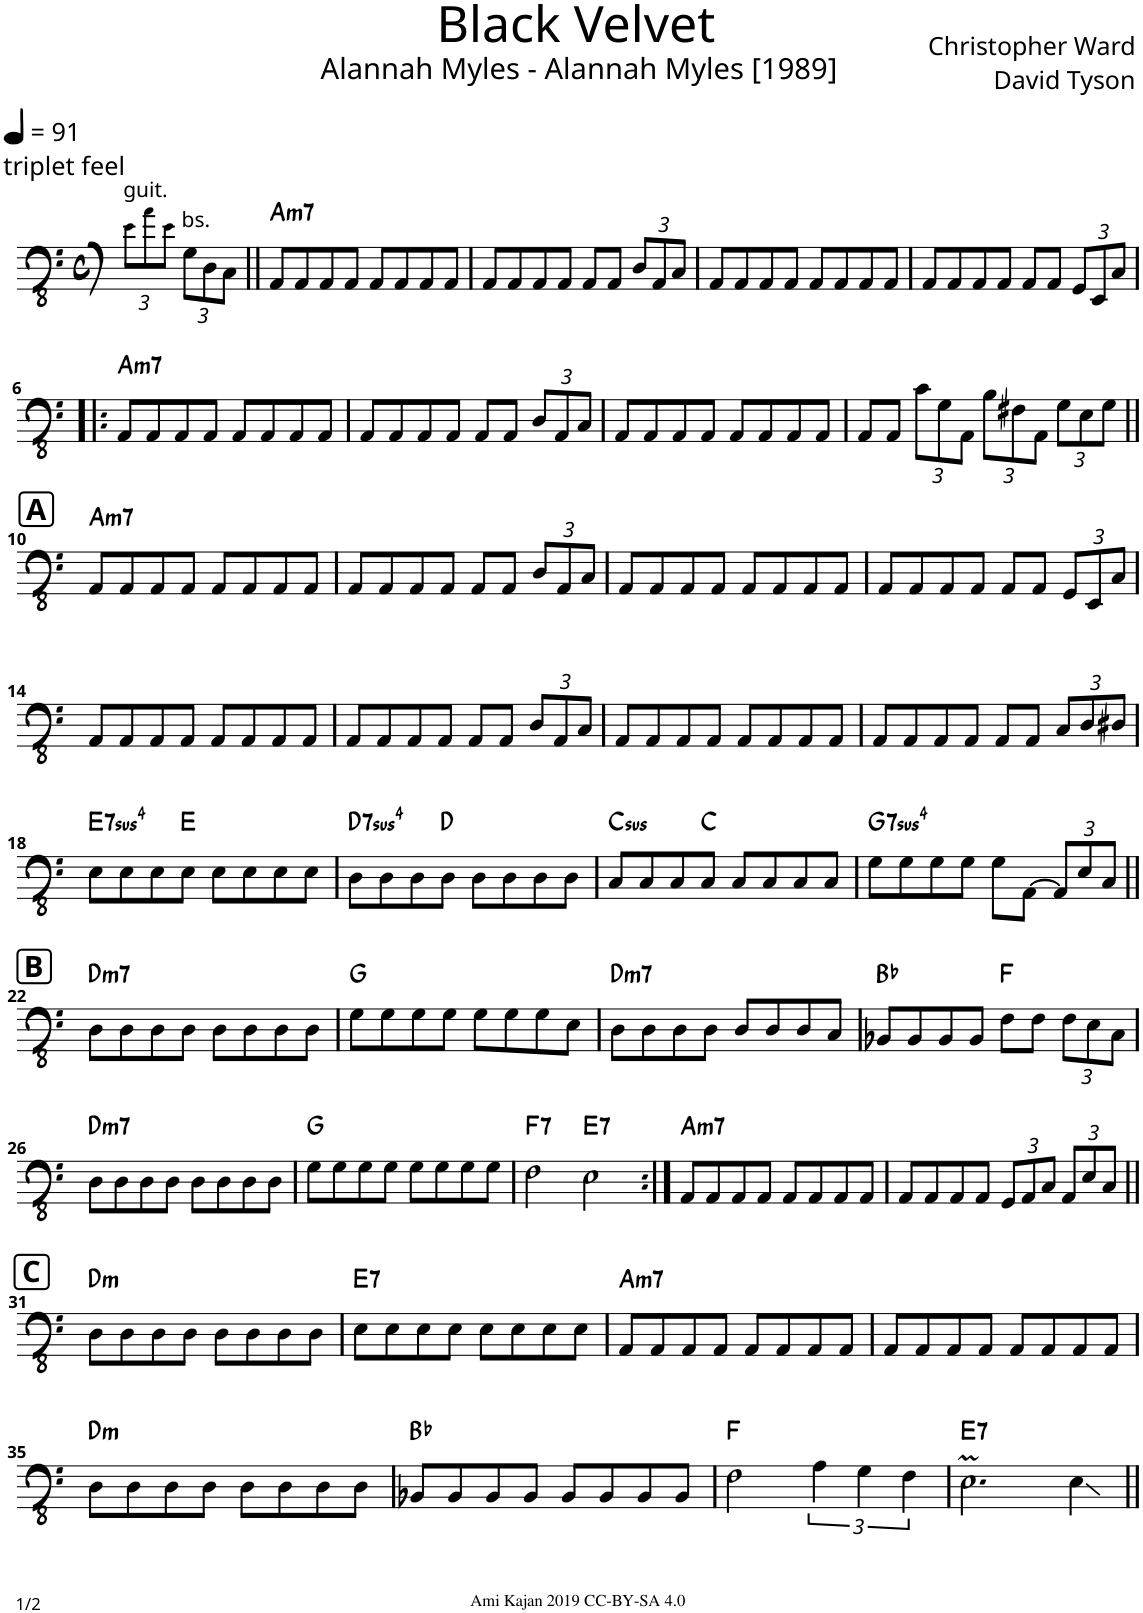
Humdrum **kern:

**kern	**harte
*part1	*part1
*staff1	*
*I"Piano	*
*I'Pno.	*
*clefFv4	*
*k[]	*
*M4/4	*
*met(c)	*
*MM91	*
*Xbrackettup	*
=1	=1
!LO:TX:a:t=triplet feel	!
!LO:TX:a:t=guit.	!
12E!\L	.
12A!\	.
12E!\J	.
!LO:TX:a:t=bs.	!
12GG\L	.
12DD\	.
12CC\J	.
=2||	=2||
!	!LO:H:kt=m7
8AAA/L	A:min7
8AAA/	.
8AAA/	.
8AAA/J	.
8AAA/L	.
8AAA/	.
8AAA/	.
8AAA/J	.
=3	=3
8AAA/L	.
8AAA/	.
8AAA/	.
8AAA/J	.
8AAA/L	.
8AAA/J	.
12DD/L	.
12AAA/	.
12CC/J	.
=4	=4
8AAA/L	.
8AAA/	.
8AAA/	.
8AAA/J	.
8AAA/L	.
8AAA/	.
8AAA/	.
8AAA/J	.
=5	=5
8AAA/L	.
8AAA/	.
8AAA/	.
8AAA/J	.
8AAA/L	.
8AAA/J	.
12GGG/L	.
12EEE/	.
12CC/J	.
!!LO:LB:g=z
=6!|:	=6!|:
!	!LO:H:kt=m7
8AAA/L	A:min7
8AAA/	.
8AAA/	.
8AAA/J	.
8AAA/L	.
8AAA/	.
8AAA/	.
8AAA/J	.
=7	=7
8AAA/L	.
8AAA/	.
8AAA/	.
8AAA/J	.
8AAA/L	.
8AAA/J	.
12DD/L	.
12AAA/	.
12CC/J	.
=8	=8
8AAA/L	.
8AAA/	.
8AAA/	.
8AAA/J	.
8AAA/L	.
8AAA/	.
8AAA/	.
8AAA/J	.
=9	=9
8AAA/L	.
8AAA/J	.
12C\L	.
12GG\	.
12AAA\J	.
12BB\L	.
12FF#X\	.
12AAA\J	.
12GG\L	.
12EE\	.
12GG\J	.
!!LO:LB:g=z
!!LO:REH:place=s1:a:B:cj:fs=14:t=A
=10||	=10||
!	!LO:H:kt=m7
8AAA/L	A:min7
8AAA/	.
8AAA/	.
8AAA/J	.
8AAA/L	.
8AAA/	.
8AAA/	.
8AAA/J	.
=11	=11
8AAA/L	.
8AAA/	.
8AAA/	.
8AAA/J	.
8AAA/L	.
8AAA/J	.
12DD/L	.
12AAA/	.
12CC/J	.
=12	=12
8AAA/L	.
8AAA/	.
8AAA/	.
8AAA/J	.
8AAA/L	.
8AAA/	.
8AAA/	.
8AAA/J	.
=13	=13
8AAA/L	.
8AAA/	.
8AAA/	.
8AAA/J	.
8AAA/L	.
8AAA/J	.
12GGG/L	.
12EEE/	.
12CC/J	.
!!LO:LB:g=z
=14	=14
8AAA/L	.
8AAA/	.
8AAA/	.
8AAA/J	.
8AAA/L	.
8AAA/	.
8AAA/	.
8AAA/J	.
=15	=15
8AAA/L	.
8AAA/	.
8AAA/	.
8AAA/J	.
8AAA/L	.
8AAA/J	.
12DD/L	.
12AAA/	.
12CC/J	.
=16	=16
8AAA/L	.
8AAA/	.
8AAA/	.
8AAA/J	.
8AAA/L	.
8AAA/	.
8AAA/	.
8AAA/J	.
=17	=17
8AAA/L	.
8AAA/	.
8AAA/	.
8AAA/J	.
8AAA/L	.
8AAA/J	.
12CC/L	.
12DD/	.
12DD#X/J	.
!!LO:LB:g=z
=18	=18
!	!LO:H:kt=74
8EE\L	E:sus4(7)
8EE\	.
8EE\	.
8EE\J	E:maj
8EE\L	.
8EE\	.
8EE\	.
8EE\J	.
=19	=19
!	!LO:H:kt=74
8DD\L	D:sus4(7)
8DD\	.
8DD\	.
8DD\J	D:maj
8DD\L	.
8DD\	.
8DD\	.
8DD\J	.
=20	=20
!	!LO:H:kt=sus
8CC/L	C:sus4
8CC/	.
8CC/	.
8CC/J	C:maj
8CC/L	.
8CC/	.
8CC/	.
8CC/J	.
=21	=21
!	!LO:H:kt=74
8GG\L	G:sus4(7)
8GG\	.
8GG\	.
8GG\J	.
8GG\L	.
[8AAA\J	.
12AAA/L]	.
12EE/	.
12CC/J	.
!!LO:LB:g=z
!!LO:REH:place=s1:a:B:cj:fs=14:t=B
=22||	=22||
!	!LO:H:kt=m7
8DD\L	D:min7
8DD\	.
8DD\	.
8DD\J	.
8DD\L	.
8DD\	.
8DD\	.
8DD\J	.
=23	=23
8GG\L	G:maj
8GG\	.
8GG\	.
8GG\J	.
8GG\L	.
8GG\	.
8GG\	.
8EE\J	.
=24	=24
!	!LO:H:kt=m7
8DD\L	D:min7
8DD\	.
8DD\	.
8DD\J	.
8DD/L	.
8DD/	.
8DD/	.
8CC/J	.
=25	=25
8BBB-X/L	Bb:maj
8BBB-/	.
8BBB-/	.
8BBB-/J	.
8FF\L	F:maj
8FF\J	.
12FF\L	.
12EE\	.
12CC\J	.
!!LO:LB:g=z
=26	=26
!	!LO:H:kt=m7
8DD\L	D:min7
8DD\	.
8DD\	.
8DD\J	.
8DD\L	.
8DD\	.
8DD\	.
8DD\J	.
=27	=27
8GG\L	G:maj
8GG\	.
8GG\	.
8GG\J	.
8GG\L	.
8GG\	.
8GG\	.
8GG\J	.
=28	=28
!	!LO:H:kt=7
2FF\	F:7
!	!LO:H:kt=7
2EE\	E:7
=29:|!	=29:|!
!	!LO:H:kt=m7
8AAA/L	A:min7
8AAA/	.
8AAA/	.
8AAA/J	.
8AAA/L	.
8AAA/	.
8AAA/	.
8AAA/J	.
=30	=30
8AAA/L	.
8AAA/	.
8AAA/	.
8AAA/J	.
12GGG/L	.
12AAA/	.
12CC/J	.
12AAA/L	.
12EE/	.
12CC/J	.
!!LO:LB:g=z
!!LO:REH:place=s1:a:B:cj:fs=14:t=C
=31||	=31||
!	!LO:H:kt=m
8DD\L	D:min
8DD\	.
8DD\	.
8DD\J	.
8DD\L	.
8DD\	.
8DD\	.
8DD\J	.
=32	=32
!	!LO:H:kt=7
8EE\L	E:7
8EE\	.
8EE\	.
8EE\J	.
8EE\L	.
8EE\	.
8EE\	.
8EE\J	.
=33	=33
!	!LO:H:kt=m7
8AAA/L	A:min7
8AAA/	.
8AAA/	.
8AAA/J	.
8AAA/L	.
8AAA/	.
8AAA/	.
8AAA/J	.
=34	=34
8AAA/L	.
8AAA/	.
8AAA/	.
8AAA/J	.
8AAA/L	.
8AAA/	.
8AAA/	.
8AAA/J	.
!!LO:LB:g=z
=35	=35
!	!LO:H:kt=m
8DD\L	D:min
8DD\	.
8DD\	.
8DD\J	.
8DD\L	.
8DD\	.
8DD\	.
8DD\J	.
=36	=36
8BBB-X/L	Bb:maj
8BBB-/	.
8BBB-/	.
8BBB-/J	.
8BBB-/L	.
8BBB-/	.
8BBB-/	.
8BBB-/J	.
=37	=37
2FF\	F:maj
*brackettup	*
6AA\	.
6GG\	.
6FF\	.
=38	=38
!	!LO:H:kt=7
2.EEm\	E:7
4EE\	.
=||	=||
*-	*-
